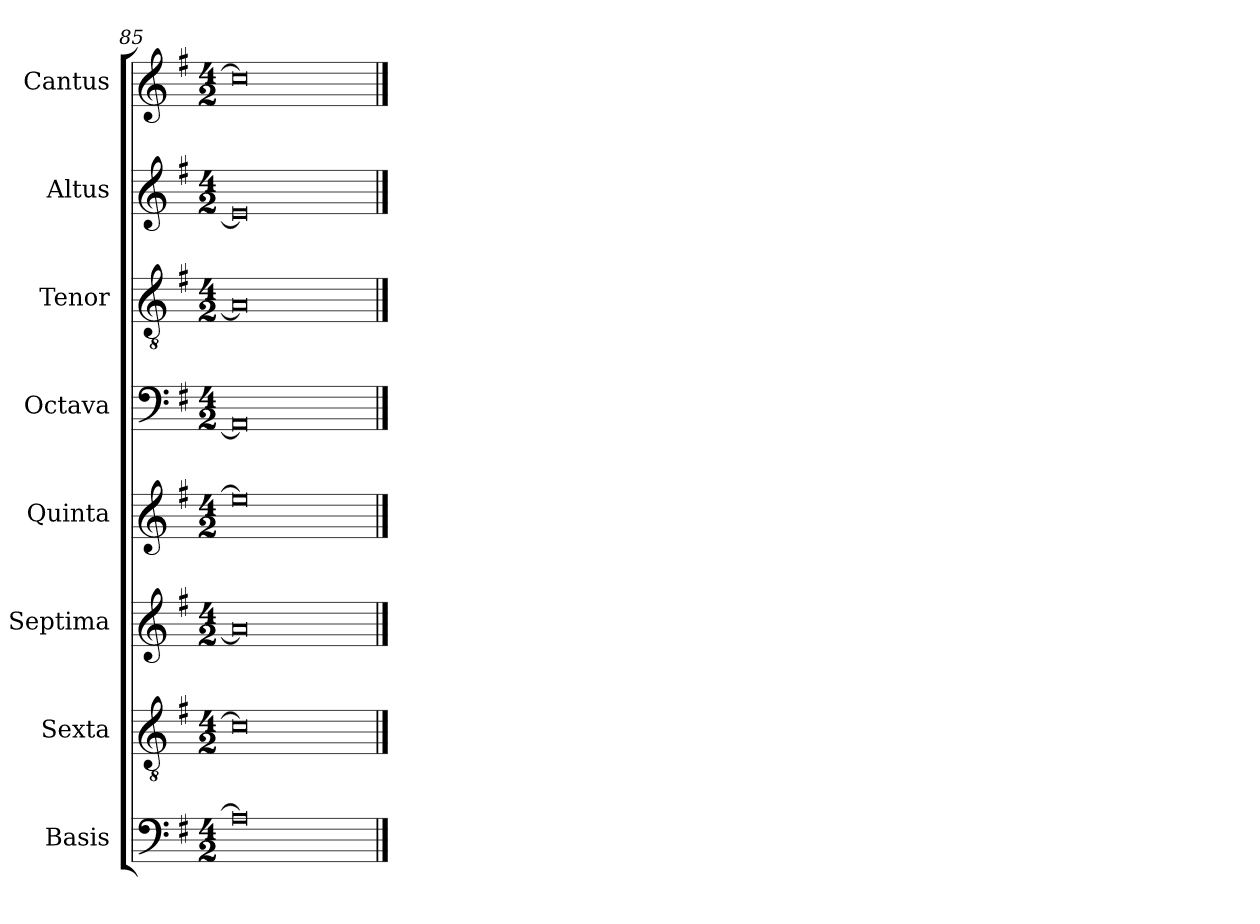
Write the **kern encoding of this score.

**kern	**text	**kern	**text	**kern	**text	**kern	**text	**kern	**text	**kern	**text	**kern	**text	**kern	**text
*part8	*part8	*part7	*part7	*part6	*part6	*part5	*part5	*part4	*part4	*part3	*part3	*part2	*part2	*part1	*part1
*staff8	*staff8	*staff7	*staff7	*staff6	*staff6	*staff5	*staff5	*staff4	*staff4	*staff3	*staff3	*staff2	*staff2	*staff1	*staff1
*I"Basis	*	*I"Sexta	*	*I"Septima	*	*I"Quinta	*	*I"Octava	*	*I"Tenor	*	*I"Altus	*	*I"Cantus	*
*I'B	*	*	*	*	*	*	*	*	*	*I'T	*	*I'A	*	*I'C	*
*clefF4	*	*clefGv2	*	*clefG2	*	*clefG2	*	*clefF4	*	*clefGv2	*	*clefG2	*	*clefG2	*
*k[f#]	*	*k[f#]	*	*k[f#]	*	*k[f#]	*	*k[f#]	*	*k[f#]	*	*k[f#]	*	*k[f#]	*
*G:	*	*G:	*	*G:	*	*G:	*	*G:	*	*G:	*	*G:	*	*G:	*
*M4/2	*	*M4/2	*	*M4/2	*	*M4/2	*	*M4/2	*	*M4/2	*	*M4/2	*	*M4/2	*
=85	=85	=85	=85	=85	=85	=85	=85	=85	=85	=85	=85	=85	=85	=85	=85
0A]	.	0c#]	.	0a]	.	0ee]	.	0AA]	.	0A]	.	0e]	.	0cc#]	.
==	==	==	==	==	==	==	==	==	==	==	==	==	==	==	==
*-	*-	*-	*-	*-	*-	*-	*-	*-	*-	*-	*-	*-	*-	*-	*-
